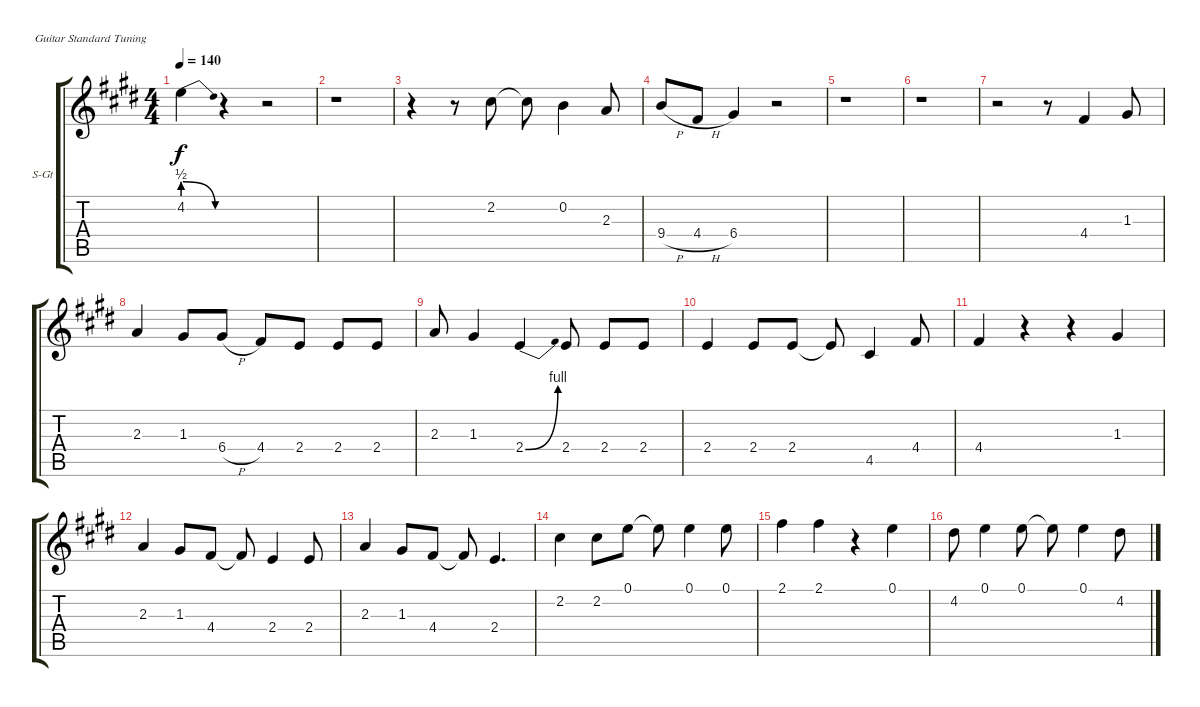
\bracketExtendMode groupsimilarinstruments
\firstSystemTrackNameOrientation horizontal
\otherSystemsTrackNameOrientation horizontal
\track ("Vocals" "S-Gt") {instrument lead2sawtooth}
\staff {score tabs}
\tuning (E4 B3 G3 D3 A2 E2)
\displaytranspose 12
\ts (4 4)
\tempo 140
\clef g2
\ks e
4.2{be (release 0 2 60 0) t}.4{dy f} r.4 r.2 |
r.1 |
r.4 r.8 2.2.8 2.2{t}.8 0.2.4 2.3.8 |
9.4{h}.8 4.4{h}.8 6.4.4 r.2 |
r.1 |
r.1 |
r.2 r.8 4.4.4 1.3.8 |
2.3.4 1.3.8 6.4{h}.8 4.4.8 2.4.8 2.4.8 2.4.8 |
2.3.8 1.3.4 2.4{be (bend 0 0 60 4)}.4 2.4.8 2.4.8 2.4.8 |
2.4.4 2.4.8 2.4.8 2.4{t}.8 4.5.4 4.4.8 |
4.4.4 r.4 r.4 1.3.4 |
2.3.4 1.3.8 4.4.8 4.4{t}.8 2.4.4 2.4.8 |
2.3.4 1.3.8 4.4.8 4.4{t}.8 2.4.4{d} |
2.2.4 2.2.8 0.1.8 0.1{t}.8 0.1.4 0.1.8 |
2.1.4 2.1.4 r.4 0.1.4 |
4.2.8 0.1.4 0.1.8 0.1{t}.8 0.1.4 4.2.8
